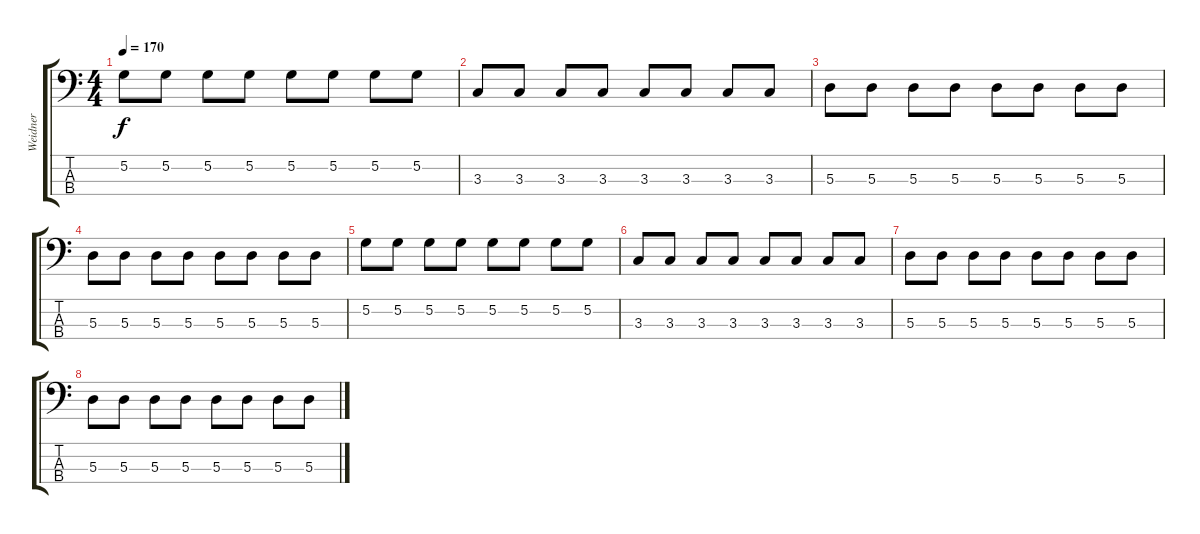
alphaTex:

\track ("Weidner" "Weidner") {instrument electricbasspick}
\staff {score tabs}
\tuning (G2 D2 A1 E1) {hide}
\ts (4 4)
\tempo 170
\clef f4
\ks c
5.2.8{dy f} 5.2.8 5.2.8 5.2.8 5.2.8 5.2.8 5.2.8 5.2.8 |
3.3.8 3.3.8 3.3.8 3.3.8 3.3.8 3.3.8 3.3.8 3.3.8 |
5.3.8 5.3.8 5.3.8 5.3.8 5.3.8 5.3.8 5.3.8 5.3.8 |
5.3.8 5.3.8 5.3.8 5.3.8 5.3.8 5.3.8 5.3.8 5.3.8 |
5.2.8 5.2.8 5.2.8 5.2.8 5.2.8 5.2.8 5.2.8 5.2.8 |
3.3.8 3.3.8 3.3.8 3.3.8 3.3.8 3.3.8 3.3.8 3.3.8 |
5.3.8 5.3.8 5.3.8 5.3.8 5.3.8 5.3.8 5.3.8 5.3.8 |
5.3.8 5.3.8 5.3.8 5.3.8 5.3.8 5.3.8 5.3.8 5.3.8
